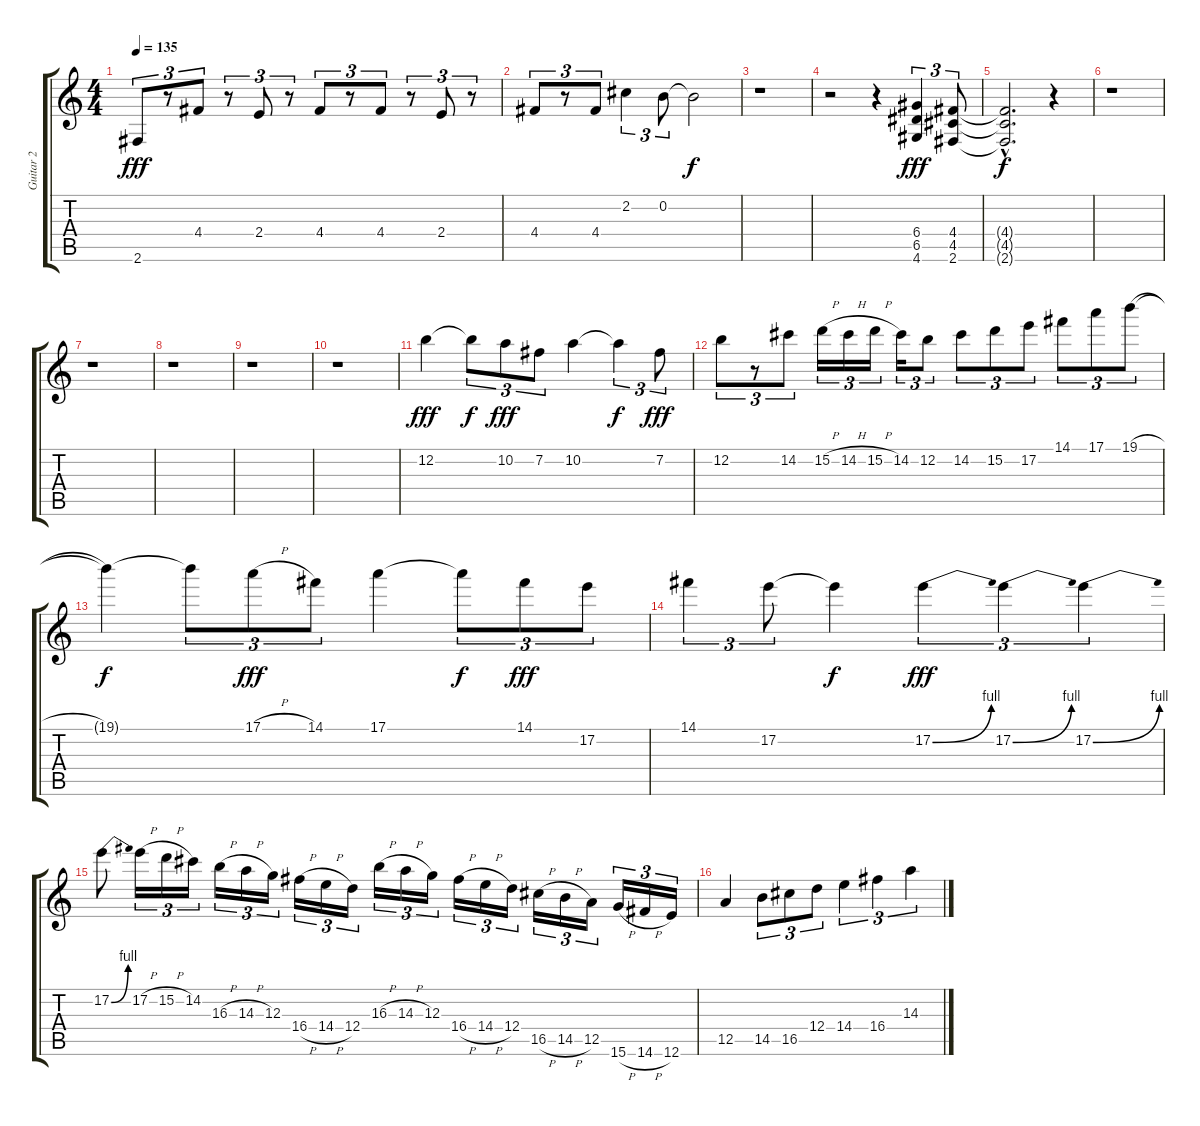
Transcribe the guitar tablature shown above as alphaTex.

\track ("Guitar 2" "Guitar 2") {instrument distortionguitar}
\staff {score tabs}
\tuning (E4 B3 G3 D3 A2 E2) {hide}
\ts (4 4)
\tempo 135
\clef g2
\ks c
2.6.8{tu (3 2) dy fff balance 8} r.8{tu (3 2)} 4.4.8{tu (3 2)} r.8{tu (3 2)} 2.4.8{tu (3 2)} r.8{tu (3 2)} 4.4.8{tu (3 2)} r.8{tu (3 2)} 4.4.8{tu (3 2)} r.8{tu (3 2)} 2.4.8{tu (3 2)} r.8{tu (3 2)} |
4.4.8{tu (3 2)} r.8{tu (3 2)} 4.4.8{tu (3 2)} 2.2.4{tu (3 2)} 0.2.8{tu (3 2)} 0.2{t}.2{dy f} |
r.1 |
r.2 r.4 (6.4 6.5 4.6).4{tu (3 2) dy fff} (4.4 4.5 2.6).8{tu (3 2)} |
(4.4{hac t} 4.5{hac t} 2.6{hac t}).2{d dy f} r.4 |
r.1 |
r.1 |
r.1 |
r.1 |
r.1 |
12.2.4{dy fff balance 16} 12.2{t}.8{tu (3 2) dy f} 10.2.8{tu (3 2) dy fff} 7.2.8{tu (3 2)} 10.2.4 10.2{t}.4{tu (3 2) dy f} 7.2.8{tu (3 2) dy fff} |
12.2.8{tu (3 2)} r.8{tu (3 2)} 14.2.8{tu (3 2)} 15.2{h}.16{tu (3 2)} 14.2{h}.16{tu (3 2)} 15.2{h}.16{tu (3 2)} 14.2.16{tu (3 2)} 12.2.8{tu (3 2)} 14.2.8{tu (3 2)} 15.2.8{tu (3 2)} 17.2.8{tu (3 2)} 14.1.8{tu (3 2)} 17.1.8{tu (3 2)} 19.1{h}.8{tu (3 2)} |
19.1{t}.4{dy f} 19.1{t}.8{tu (3 2)} 17.1{h}.8{tu (3 2) dy fff} 14.1.8{tu (3 2)} 17.1.4 17.1{t}.8{tu (3 2) dy f} 14.1.8{tu (3 2) dy fff} 17.2.8{tu (3 2)} |
14.1.4{tu (3 2)} 17.2.8{tu (3 2)} 17.2{t}.4{dy f} 17.2{be (bend 0 0 60 4)}.4{tu (3 2) dy fff} 17.2{be (bend 0 0 60 4)}.4{tu (3 2)} 17.2{be (bend 0 0 60 4)}.4{tu (3 2)} |
17.2{be (bend 0 0 60 4)}.8 17.2{h}.16{tu (3 2)} 15.2{h}.16{tu (3 2)} 14.2.16{tu (3 2)} 16.3{h}.16{tu (3 2)} 14.3{h}.16{tu (3 2)} 12.3.16{tu (3 2)} 16.4{h}.16{tu (3 2)} 14.4{h}.16{tu (3 2)} 12.4.16{tu (3 2)} 16.3{h}.16{tu (3 2)} 14.3{h}.16{tu (3 2)} 12.3.16{tu (3 2)} 16.4{h}.16{tu (3 2)} 14.4{h}.16{tu (3 2)} 12.4.16{tu (3 2)} 16.5{h}.16{tu (3 2)} 14.5{h}.16{tu (3 2)} 12.5.16{tu (3 2)} 15.6{h}.16{tu (3 2)} 14.6{h}.16{tu (3 2)} 12.6.16{tu (3 2)} |
12.5.4 14.5.8{tu (3 2)} 16.5.8{tu (3 2)} 12.4.8{tu (3 2)} 14.4.4{tu (3 2)} 16.4.4{tu (3 2)} 14.3.4{tu (3 2)}
